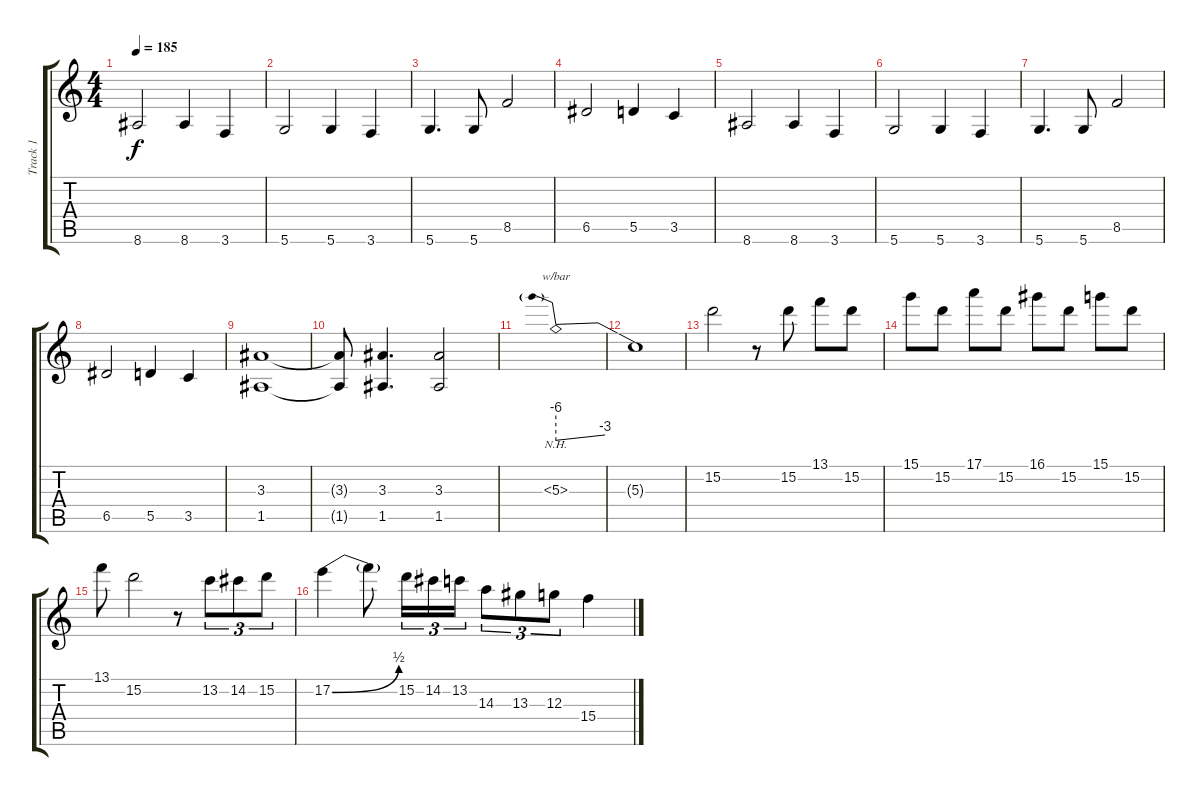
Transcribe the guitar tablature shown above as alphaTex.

\track ("Track 1" "Track 1") {instrument overdrivenguitar}
\staff {score tabs}
\tuning (E4 B3 G3 D3 A2 D2) {hide}
\ts (4 4)
\tempo 185
\clef g2
\ks c
8.6.2{dy f} 8.6.4 3.6.4 |
5.6.2 5.6.4 3.6.4 |
5.6.4{d} 5.6.8 8.5.2 |
6.5.2 5.5.4 3.5.4 |
8.6.2 8.6.4 3.6.4 |
5.6.2 5.6.4 3.6.4 |
5.6.4{d} 5.6.8 8.5.2 |
6.5.2 5.5.4 3.5.4 |
(3.3 1.5).1 |
(3.3{t} 1.5{t}).8 (3.3 1.5).4{d} (3.3 1.5).2 |
5.3{nh}.1{tbe (predivedive default 0 -24 60 -12)} |
5.3{t}.1 |
15.2.2 r.8 15.2.8 13.1.8 15.2.8 |
15.1.8 15.2.8 17.1.8 15.2.8 16.1.8 15.2.8 15.1.8 15.2.8 |
13.1.8 15.2.2 r.8 13.2.8{tu (3 2)} 14.2.8{tu (3 2)} 15.2.8{tu (3 2)} |
17.2{be (bend 0 0 60 2)}.4 17.2{t}.8 15.2.16{tu (3 2)} 14.2.16{tu (3 2)} 13.2.16{tu (3 2)} 14.3.8{tu (3 2)} 13.3.8{tu (3 2)} 12.3.8{tu (3 2)} 15.4.4
